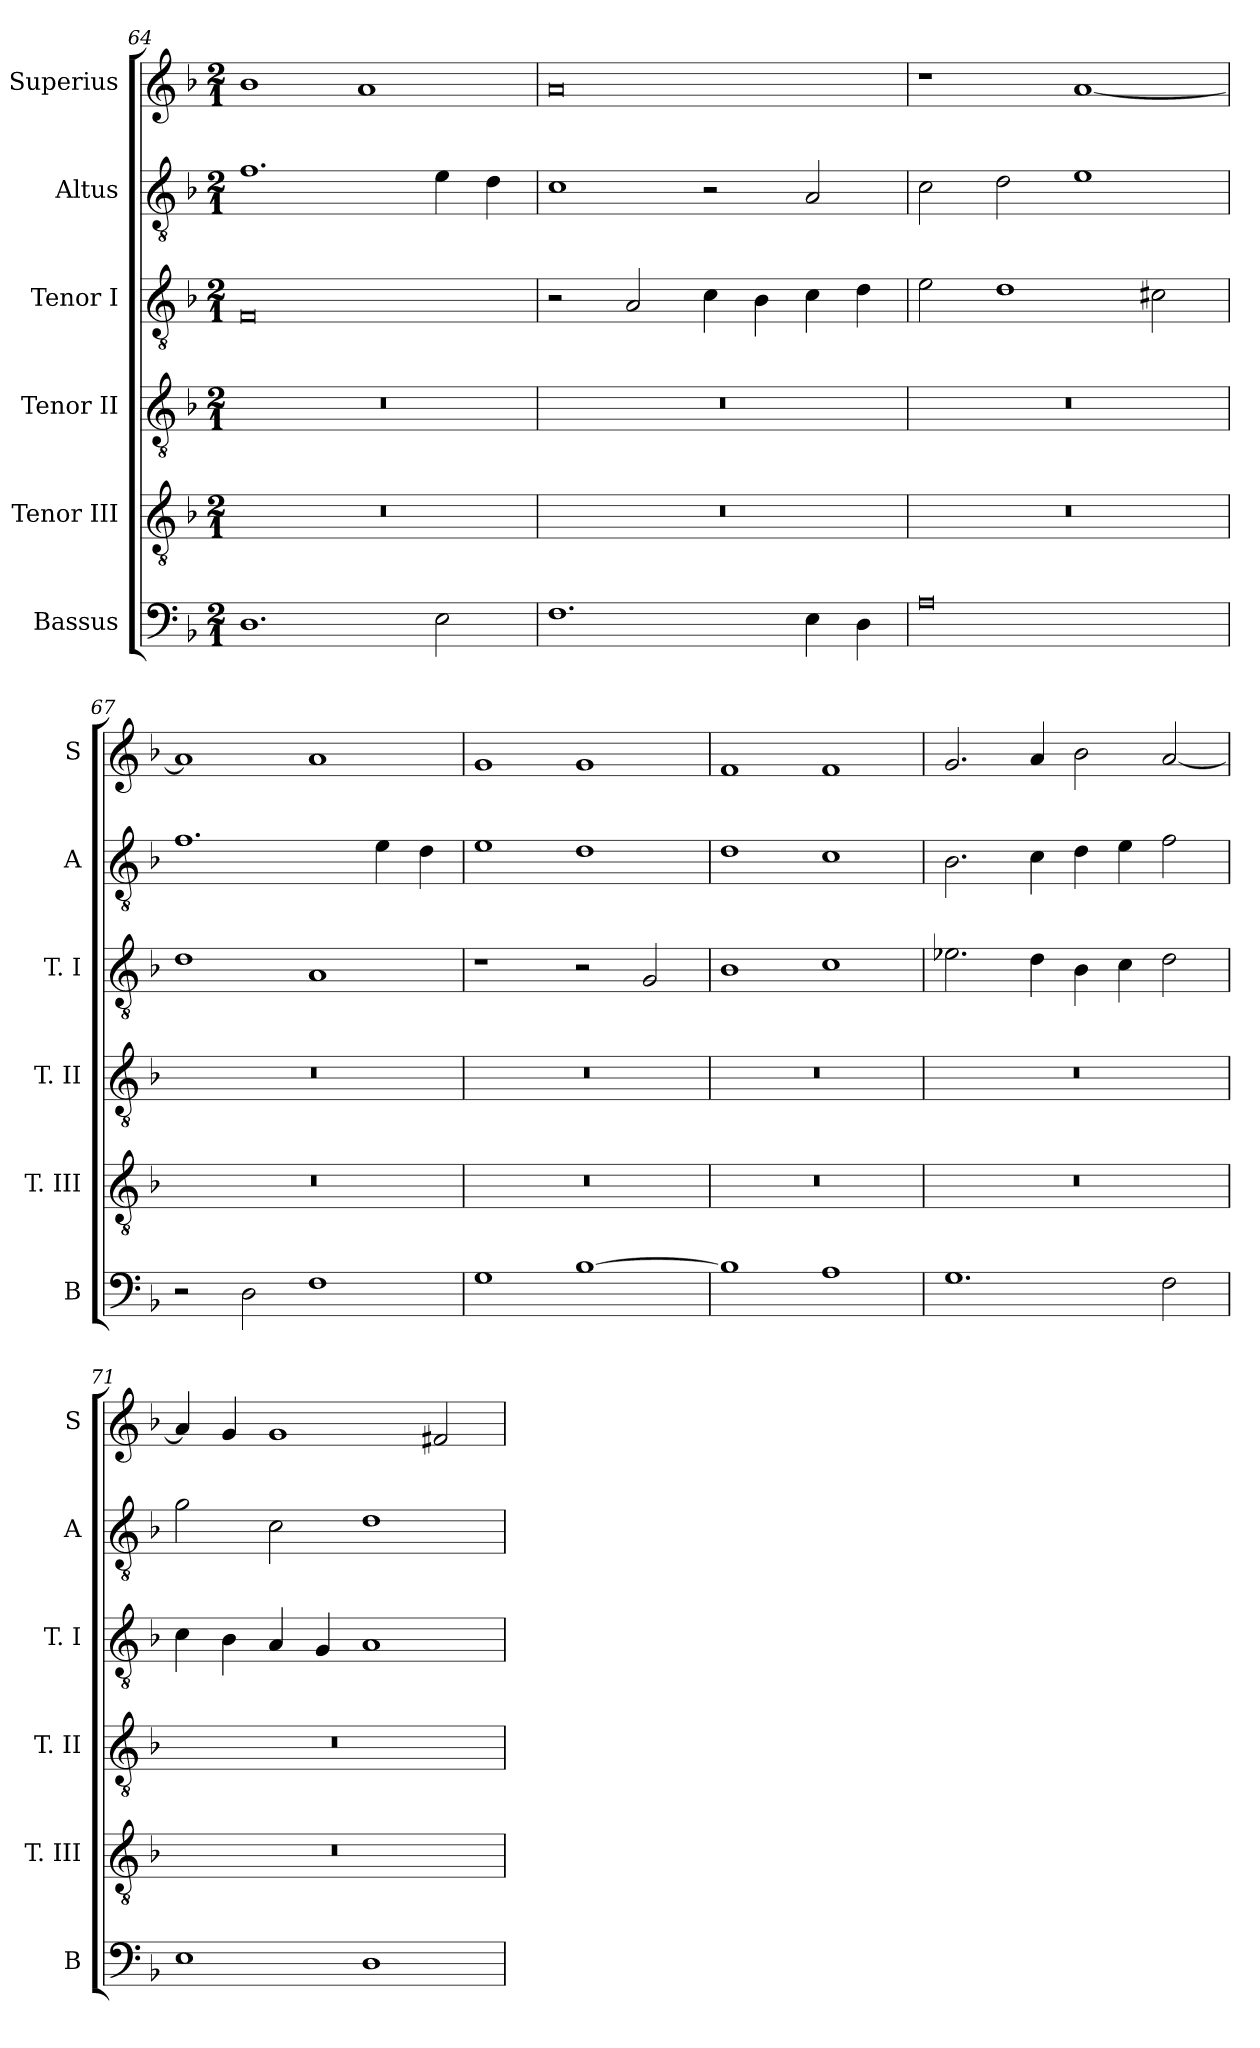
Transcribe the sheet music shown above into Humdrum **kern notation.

**kern	**kern	**kern	**kern	**kern	**kern
*part6	*part5	*part4	*part3	*part2	*part1
*staff6	*staff5	*staff4	*staff3	*staff2	*staff1
*I"Bassus	*I"Tenor III	*I"Tenor II	*I"Tenor I	*I"Altus	*I"Superius
*I'B	*I'T. III	*I'T. II	*I'T. I	*I'A	*I'S
*clefF4	*clefGv2	*clefGv2	*clefGv2	*clefGv2	*clefG2
*k[b-]	*k[b-]	*k[b-]	*k[b-]	*k[b-]	*k[b-]
*F:	*F:	*F:	*F:	*F:	*F:
*M2/1	*M2/1	*M2/1	*M2/1	*M2/1	*M2/1
=64	=64	=64	=64	=64	=64
1.D	0r	0r	0F	1.f	1b-
.	.	.	.	.	1a
2E	.	.	.	4e	.
.	.	.	.	4d	.
=65	=65	=65	=65	=65	=65
1.F	0r	0r	2r	1c	0a
.	.	.	2A	.	.
.	.	.	4c	2r	.
.	.	.	4B-	.	.
4E	.	.	4c	2A	.
4D	.	.	4d	.	.
=66	=66	=66	=66	=66	=66
0A	0r	0r	2e	2c	1r
.	.	.	1d	2d	.
.	.	.	.	1e	[1a
.	.	.	2c#X	.	.
=67	=67	=67	=67	=67	=67
2r	0r	0r	1d	1.f	1a]
2D	.	.	.	.	.
1F	.	.	1A	.	1a
.	.	.	.	4e	.
.	.	.	.	4d	.
=68	=68	=68	=68	=68	=68
1G	0r	0r	1r	1e	1g
[1B-	.	.	2r	1d	1g
.	.	.	2G	.	.
=69	=69	=69	=69	=69	=69
1B-]	0r	0r	1B-	1d	1f
1A	.	.	1c	1c	1f
=70	=70	=70	=70	=70	=70
1.G	0r	0r	2.e-X	2.B-	2.g
.	.	.	4d	4c	4a
.	.	.	4B-	4d	2b-
.	.	.	4c	4e	.
2F	.	.	2d	2f	[2a
=71	=71	=71	=71	=71	=71
1E	0r	0r	4c	2g	4a]
.	.	.	4B-	.	4g
.	.	.	4A	2c	1g
.	.	.	4G	.	.
1D	.	.	1A	1d	.
.	.	.	.	.	2f#X
=	=	=	=	=	=
*-	*-	*-	*-	*-	*-
